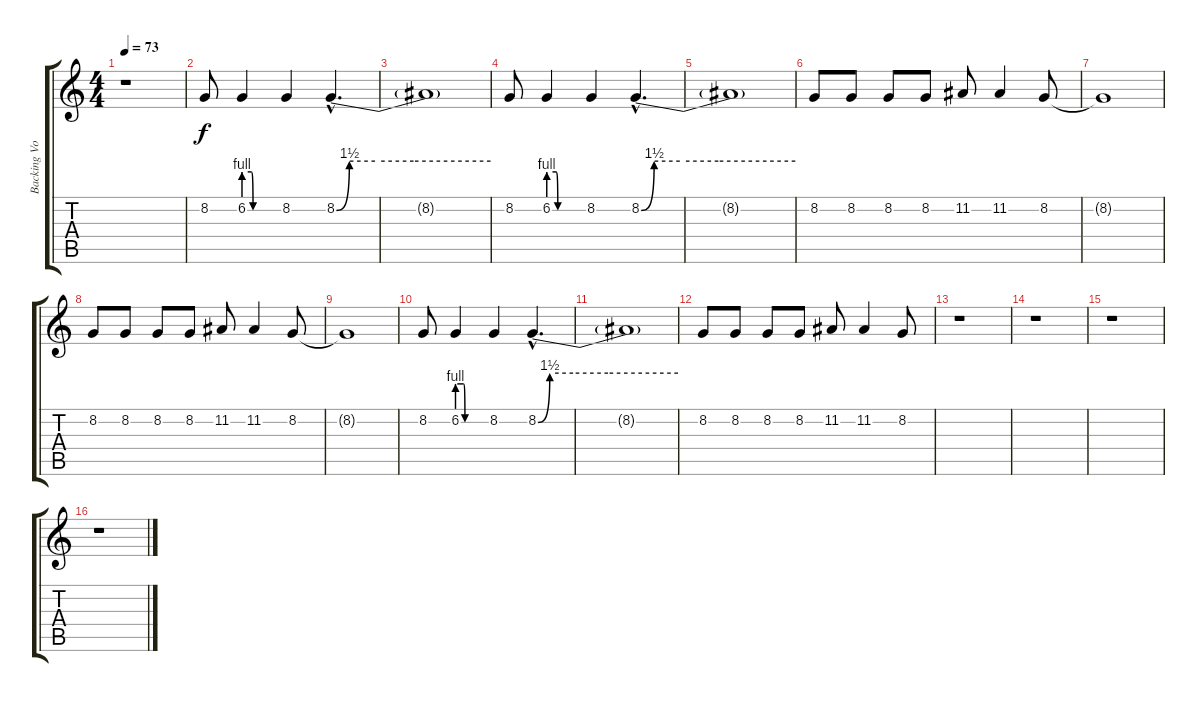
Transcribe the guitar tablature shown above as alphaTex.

\track ("Backing Vocals" "Backing Vo") {instrument flute}
\staff {score tabs}
\tuning (E4 B3 G3 D3 A2 E2) {hide}
\ts (4 4)
\tempo 73
\clef g2
\ks c
r.1{dy fff} |
8.2.8{dy f volume 10 instrument flute} 6.2{be (custom 0 4 13 4 16 0 60 0)}.4 8.2.4 8.2{be (custom 0 0 5 6 15 6 30 6 60 6) hac}.4{d} |
8.2{t}.1 |
8.2.8 6.2{be (custom 0 4 13 4 16 0 60 0)}.4 8.2.4 8.2{be (custom 0 0 5 6 15 6 30 6 60 6) hac}.4{d} |
8.2{t}.1 |
8.2.8 8.2.8 8.2.8 8.2.8 11.2.8 11.2.4 8.2.8 |
8.2{t}.1 |
8.2.8 8.2.8 8.2.8 8.2.8 11.2.8 11.2.4 8.2.8 |
8.2{t}.1 |
8.2.8 6.2{be (custom 0 4 13 4 16 0 60 0)}.4 8.2.4 8.2{be (custom 0 0 5 6 15 6 30 6 60 6) hac}.4{d} |
8.2{t}.1 |
8.2.8 8.2.8 8.2.8 8.2.8 11.2.8 11.2.4 8.2.8 |
r.1 |
r.1 |
r.1 |
r.1
